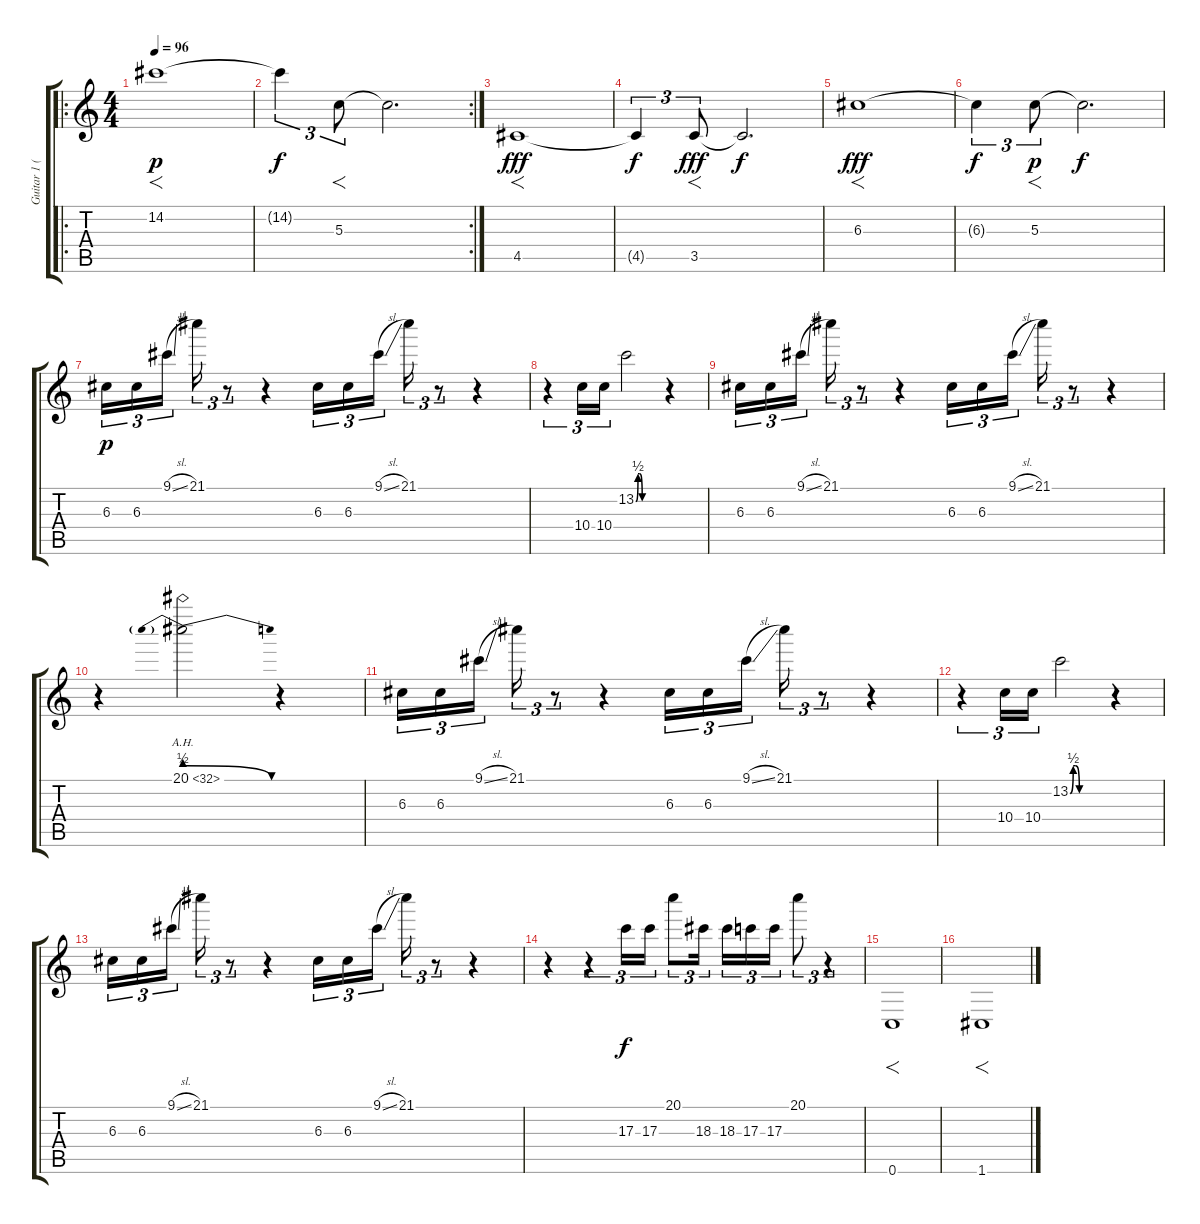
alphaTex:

\track ("Guitar 1 (Main)" "Guitar 1 (") {instrument overdrivenguitar}
\staff {score tabs}
\tuning (E4 B3 G3 D3 A2 C2) {hide}
\ro
\ts (4 4)
\tempo 96
\clef g2
\ks c
14.2.1{f dy p} |
\rc 2
14.2{t}.4{tu (3 2) dy f} 5.3.8{f tu (3 2)} 5.3{t}.2{d} |
4.5.1{f dy fff} |
4.5{t}.4{tu (3 2) dy f} 3.5.8{f tu (3 2) dy fff} 3.5{t}.2{d dy f} |
6.3.1{f dy fff} |
6.3{t}.4{tu (3 2) dy f} 5.3.8{f tu (3 2) dy p} 5.3{t}.2{d dy f} |
6.3.16{tu (3 2) dy p} 6.3.16{tu (3 2)} 9.1{sl}.16{tu (3 2) beam splitsecondary} 21.1.16{tu (3 2)} r.8{tu (3 2)} r.4 6.3.16{tu (3 2)} 6.3.16{tu (3 2)} 9.1{sl}.16{tu (3 2) beam splitsecondary} 21.1.16{tu (3 2)} r.8{tu (3 2)} r.4 |
r.4{tu (3 2)} 10.4.16{tu (3 2)} 10.4.16{tu (3 2)} 13.2{be (custom 0 0 5 2 9 2 15 0 20 0 30 0 60 0)}.2 r.4 |
6.3.16{tu (3 2)} 6.3.16{tu (3 2)} 9.1{sl}.16{tu (3 2) beam splitsecondary} 21.1.16{tu (3 2)} r.8{tu (3 2)} r.4 6.3.16{tu (3 2)} 6.3.16{tu (3 2)} 9.1{sl}.16{tu (3 2) beam splitsecondary} 21.1.16{tu (3 2)} r.8{tu (3 2)} r.4 |
r.4 20.1{be (prebendrelease 0 2 60 0) ah 12}.2 r.4 |
6.3.16{tu (3 2)} 6.3.16{tu (3 2)} 9.1{sl}.16{tu (3 2) beam splitsecondary} 21.1.16{tu (3 2)} r.8{tu (3 2)} r.4 6.3.16{tu (3 2)} 6.3.16{tu (3 2)} 9.1{sl}.16{tu (3 2) beam splitsecondary} 21.1.16{tu (3 2)} r.8{tu (3 2)} r.4 |
r.4{tu (3 2)} 10.4.16{tu (3 2)} 10.4.16{tu (3 2)} 13.2{be (custom 0 0 5 2 9 2 15 0 20 0 30 0 60 0)}.2 r.4 |
6.3.16{tu (3 2)} 6.3.16{tu (3 2)} 9.1{sl}.16{tu (3 2) beam splitsecondary} 21.1.16{tu (3 2)} r.8{tu (3 2)} r.4 6.3.16{tu (3 2)} 6.3.16{tu (3 2)} 9.1{sl}.16{tu (3 2) beam splitsecondary} 21.1.16{tu (3 2)} r.8{tu (3 2)} r.4 |
r.4 r.4{tu (3 2)} 17.3.16{tu (3 2) dy f} 17.3.16{tu (3 2)} 20.1.8{tu (3 2)} 18.3.16{tu (3 2) beam splitsecondary} 18.3.16{tu (3 2)} 17.3.16{tu (3 2)} 17.3.16{tu (3 2)} 20.1.8{tu (3 2)} r.4{tu (3 2)} |
0.6.1{f} |
1.6.1{f}
